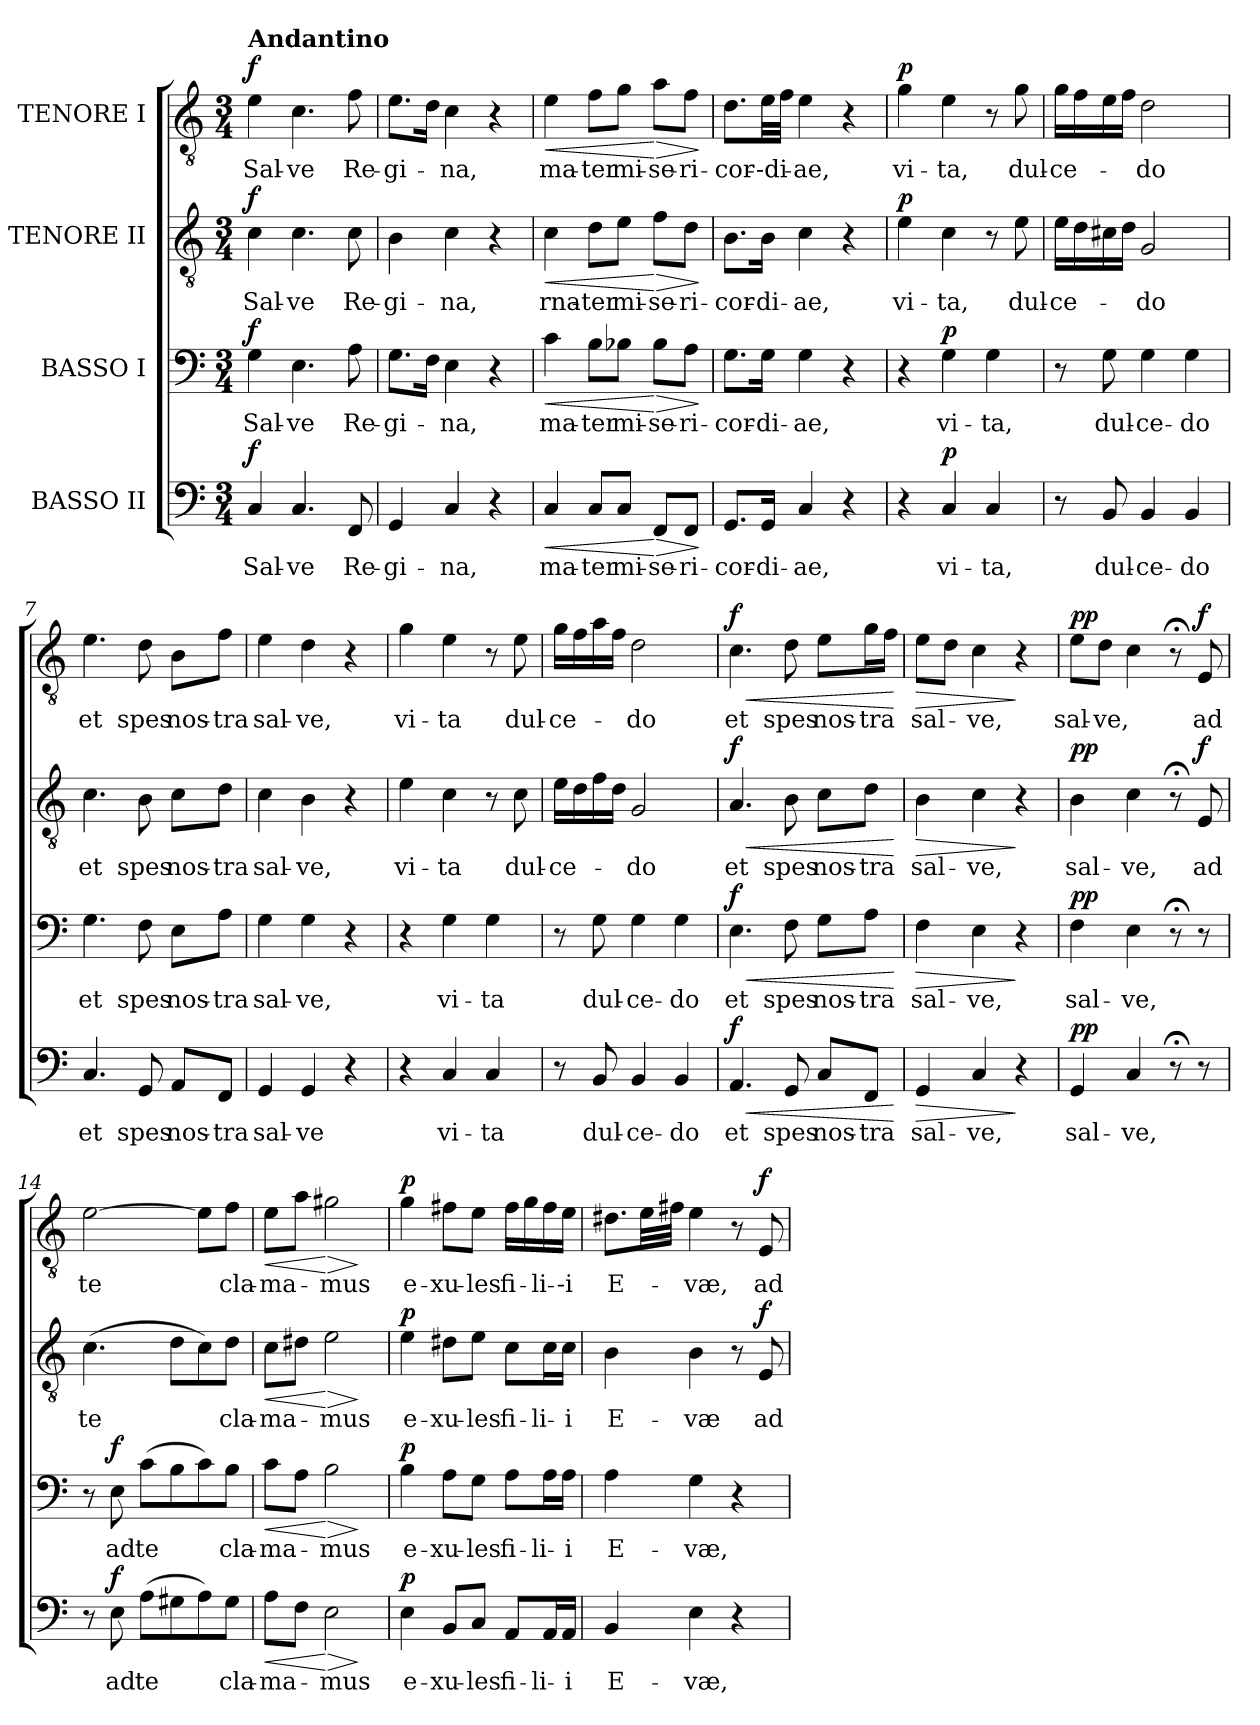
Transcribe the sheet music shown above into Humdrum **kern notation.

**kern	**text	**dynam	**kern	**text	**dynam	**kern	**text	**dynam	**kern	**text	**dynam
*part4	*part4	*part4	*part3	*part3	*part3	*part2	*part2	*part2	*part1	*part1	*part1
*staff4	*staff4	*staff4	*staff3	*staff3	*staff3	*staff2	*staff2	*staff2	*staff1	*staff1	*staff1
*I"BASSO II	*	*	*I"BASSO I	*	*	*I"TENORE II	*	*	*I"TENORE I	*	*
*clefF4	*	*	*clefF4	*	*	*clefGv2	*	*	*clefGv2	*	*
*k[]	*	*	*k[]	*	*	*k[]	*	*	*k[]	*	*
*M3/4	*	*	*M3/4	*	*	*M3/4	*	*	*M3/4	*	*
=1	=1	=1	=1	=1	=1	=1	=1	=1	=1	=1	=1
!	!	!	!	!	!	!	!	!	!LO:TX:a:B:t=Andantino	!	!
!	!LO:LY:b	!LO:DY:a	!	!LO:LY:b	!LO:DY:a	!	!LO:LY:b	!LO:DY:a	!	!LO:LY:b	!LO:DY:a
4C/	Sal-	f	4G\	Sal-	f	4c\	Sal-	f	4e\	Sal-	f
!	!LO:LY:b	!	!	!LO:LY:b	!	!	!LO:LY:b	!	!	!LO:LY:b	!
4.C/	-ve	.	4.E\	-ve	.	4.c\	-ve	.	4.c\	-ve	.
!	!LO:LY:b	!	!	!LO:LY:b	!	!	!LO:LY:b	!	!	!LO:LY:b	!
8FF/	Re-	.	8A\	Re-	.	8c\	Re-	.	8f\	Re-	.
=2	=2	=2	=2	=2	=2	=2	=2	=2	=2	=2	=2
!	!LO:LY:b	!	!	!LO:LY:b	!	!	!LO:LY:b	!	!	!LO:LY:b	!
4GG/	-gi-	.	8.G\L	-gi-	.	4B\	-gi-	.	8.e\L	-gi-	.
.	.	.	16F\Jk	.	.	.	.	.	16d\Jk	.	.
!	!LO:LY:b	!	!	!LO:LY:b	!	!	!LO:LY:b	!	!	!LO:LY:b	!
4C/	-na,	.	4E\	-na,	.	4c\	-na,	.	4c\	-na,	.
4r	.	.	4r	.	.	4r	.	.	4r	.	.
=3	=3	=3	=3	=3	=3	=3	=3	=3	=3	=3	=3
!	!LO:LY:b	!LO:HP:b	!	!LO:LY:b	!LO:HP:b	!	!LO:LY:b	!LO:HP:b	!	!LO:LY:b	!LO:HP:b
4C/	ma-	<	4c\	ma-	<	4c\	rna-	<	4e\	ma-	<
!	!LO:LY:b	!	!	!LO:LY:b	!	!	!LO:LY:b	!	!	!LO:LY:b	!
8C/L	-ter	.	8B\L	-ter	.	8d\L	-ter	.	8f\L	-ter	.
!	!LO:LY:b	!	!	!LO:LY:b	!	!	!LO:LY:b	!	!	!LO:LY:b	!
8C/J	mi-	.	8B-X\J	mi-	.	8e\J	mi-	.	8g\J	mi-	.
!	!LO:LY:b	!LO:HP:n=1:b	!	!LO:LY:b	!LO:HP:n=1:b	!	!LO:LY:b	!LO:HP:n=1:b	!	!LO:LY:b	!LO:HP:n=1:b
8FF/L	-se-	[ >	8B-\L	-se-	[ >	8f\L	-se-	[ >	8a\L	-se-	[ >
!	!LO:LY:b	!	!	!LO:LY:b	!	!	!LO:LY:b	!	!	!LO:LY:b	!
8FF/J	-ri-	.	8A\J	-ri-	.	8d\J	-ri-	.	8f\J	-ri-	.
.	.	]	.	.	]	.	.	]	.	.	]
=4	=4	=4	=4	=4	=4	=4	=4	=4	=4	=4	=4
!	!LO:LY:b	!	!	!LO:LY:b	!	!	!LO:LY:b	!	!	!LO:LY:b	!
8.GG/L	-cor-	.	8.G\L	-cor-	.	8.B\L	-cor-	.	8.d\L	-cor-	.
!	!LO:LY:b	!	!	!LO:LY:b	!	!	!LO:LY:b	!	!	!LO:LY:b	!
16GG/Jk	-di-	.	16G\Jk	-di-	.	16B\Jk	-di-	.	32e\LL	--di-	.
.	.	.	.	.	.	.	.	.	32f\JJJ	.	.
!	!LO:LY:b	!	!	!LO:LY:b	!	!	!LO:LY:b	!	!	!LO:LY:b	!
4C/	-ae,	.	4G\	-ae,	.	4c\	-ae,	.	4e\	-ae,	.
4r	.	.	4r	.	.	4r	.	.	4r	.	.
=5	=5	=5	=5	=5	=5	=5	=5	=5	=5	=5	=5
!	!	!	!	!	!	!	!LO:LY:b	!LO:DY:a	!	!LO:LY:b	!LO:DY:a
4r	.	.	4r	.	.	4e\	vi-	p	4g\	vi-	p
!	!LO:LY:b	!LO:DY:a	!	!LO:LY:b	!LO:DY:a	!	!LO:LY:b	!	!	!LO:LY:b	!
4C/	vi-	p	4G\	vi-	p	4c\	-ta,	.	4e\	-ta,	.
!	!LO:LY:b	!	!	!LO:LY:b	!	!	!	!	!	!	!
4C/	-ta,	.	4G\	-ta,	.	8r	.	.	8r	.	.
!	!	!	!	!	!	!	!LO:LY:b	!	!	!LO:LY:b	!
.	.	.	.	.	.	8e\	dul-	.	8g\	dul-	.
=6	=6	=6	=6	=6	=6	=6	=6	=6	=6	=6	=6
!	!	!	!	!	!	!	!LO:LY:b	!	!	!LO:LY:b	!
8r	.	.	8r	.	.	16e\LL	-ce-	.	16g\LL	-ce-	.
.	.	.	.	.	.	16d\	.	.	16f\	.	.
!	!LO:LY:b	!	!	!LO:LY:b	!	!	!	!	!	!	!
8BB/	dul-	.	8G\	dul-	.	16c#X\	.	.	16e\	.	.
.	.	.	.	.	.	16d\JJ	.	.	16f\JJ	.	.
!	!LO:LY:b	!	!	!LO:LY:b	!	!	!LO:LY:b	!	!	!LO:LY:b	!
4BB/	-ce-	.	4G\	-ce-	.	2G/	-do	.	2d\	-do	.
!	!LO:LY:b	!	!	!LO:LY:b	!	!	!	!	!	!	!
4BB/	-do	.	4G\	-do	.	.	.	.	.	.	.
!!LO:LB:g=z
=7	=7	=7	=7	=7	=7	=7	=7	=7	=7	=7	=7
!	!LO:LY:b	!	!	!LO:LY:b	!	!	!LO:LY:b	!	!	!LO:LY:b	!
4.C/	et	.	4.G\	et	.	4.c\	et	.	4.e\	et	.
!	!LO:LY:b	!	!	!LO:LY:b	!	!	!LO:LY:b	!	!	!LO:LY:b	!
8GG/	spes	.	8F\	spes	.	8B\	spes	.	8d\	spes	.
!	!LO:LY:b	!	!	!LO:LY:b	!	!	!LO:LY:b	!	!	!LO:LY:b	!
8AA/L	nos-	.	8E\L	nos-	.	8c\L	nos-	.	8B\L	nos-	.
!	!LO:LY:b	!	!	!LO:LY:b	!	!	!LO:LY:b	!	!	!LO:LY:b	!
8FF/J	-tra	.	8A\J	-tra	.	8d\J	-tra	.	8f\J	-tra	.
=8	=8	=8	=8	=8	=8	=8	=8	=8	=8	=8	=8
!	!LO:LY:b	!	!	!LO:LY:b	!	!	!LO:LY:b	!	!	!LO:LY:b	!
4GG/	sal-	.	4G\	sal-	.	4c\	sal-	.	4e\	sal-	.
!	!LO:LY:b	!	!	!LO:LY:b	!	!	!LO:LY:b	!	!	!LO:LY:b	!
4GG/	-ve	.	4G\	-ve,	.	4B\	-ve,	.	4d\	-ve,	.
4r	.	.	4r	.	.	4r	.	.	4r	.	.
=9	=9	=9	=9	=9	=9	=9	=9	=9	=9	=9	=9
!	!	!	!	!	!	!	!LO:LY:b	!	!	!LO:LY:b	!
4r	.	.	4r	.	.	4e\	vi-	.	4g\	vi-	.
!	!LO:LY:b	!	!	!LO:LY:b	!	!	!LO:LY:b	!	!	!LO:LY:b	!
4C/	vi-	.	4G\	vi-	.	4c\	-ta	.	4e\	-ta	.
!	!LO:LY:b	!	!	!LO:LY:b	!	!	!	!	!	!	!
4C/	-ta	.	4G\	-ta	.	8r	.	.	8r	.	.
!	!	!	!	!	!	!	!LO:LY:b	!	!	!LO:LY:b	!
.	.	.	.	.	.	8c\	dul-	.	8e\	dul-	.
=10	=10	=10	=10	=10	=10	=10	=10	=10	=10	=10	=10
!	!	!	!	!	!	!	!LO:LY:b	!	!	!LO:LY:b	!
8r	.	.	8r	.	.	16e\LL	-ce-	.	16g\LL	-ce-	.
.	.	.	.	.	.	16d\	.	.	16f\	.	.
!	!LO:LY:b	!	!	!LO:LY:b	!	!	!	!	!	!	!
8BB/	dul-	.	8G\	dul-	.	16f\	.	.	16a\	.	.
.	.	.	.	.	.	16d\JJ	.	.	16f\JJ	.	.
!	!LO:LY:b	!	!	!LO:LY:b	!	!	!LO:LY:b	!	!	!LO:LY:b	!
4BB/	-ce-	.	4G\	-ce-	.	2G/	-do	.	2d\	-do	.
!	!LO:LY:b	!	!	!LO:LY:b	!	!	!	!	!	!	!
4BB/	-do	.	4G\	-do	.	.	.	.	.	.	.
=11	=11	=11	=11	=11	=11	=11	=11	=11	=11	=11	=11
!	!LO:LY:b	!LO:HP:b	!	!LO:LY:b	!LO:HP:b	!	!LO:LY:b	!LO:HP:b	!	!LO:LY:b	!LO:HP:b
!	!	!LO:DY:n=1:a	!	!	!LO:DY:n=1:a	!	!	!LO:DY:n=1:a	!	!	!LO:DY:n=1:a
4.AA/	et	< f	4.E\	et	< f	4.A/	et	< f	4.c\	et	< f
!	!LO:LY:b	!	!	!LO:LY:b	!	!	!LO:LY:b	!	!	!LO:LY:b	!
8GG/	spes	.	8F\	spes	.	8B\	spes	.	8d\	spes	.
!	!LO:LY:b	!	!	!LO:LY:b	!	!	!LO:LY:b	!	!	!LO:LY:b	!
8C/L	nos-	.	8G\L	nos-	.	8c\L	nos-	.	8e\L	nos-	.
!	!LO:LY:b	!	!	!LO:LY:b	!	!	!LO:LY:b	!	!	!LO:LY:b	!
8FF/J	-tra	.	8A\J	-tra	.	8d\J	-tra	.	16g\L	-tra	.
.	.	.	.	.	.	.	.	.	16f\JJ	.	.
.	.	[	.	.	[	.	.	[	.	.	[
=12	=12	=12	=12	=12	=12	=12	=12	=12	=12	=12	=12
!	!LO:LY:b	!LO:HP:b	!	!LO:LY:b	!LO:HP:b	!	!LO:LY:b	!LO:HP:b	!	!LO:LY:b	!LO:HP:b
4GG/	sal-	>	4F\	sal-	>	4B\	sal-	>	8e\L	sal-	>
.	.	.	.	.	.	.	.	.	8d\J	.	.
!	!LO:LY:b	!	!	!LO:LY:b	!	!	!LO:LY:b	!	!	!LO:LY:b	!
4C/	-ve,	.	4E\	-ve,	.	4c\	-ve,	.	4c\	-ve,	.
4r	.	]	4r	.	]	4r	.	]	4r	.	]
!!LO:LB:g=z
=13	=13	=13	=13	=13	=13	=13	=13	=13	=13	=13	=13
!	!LO:LY:b	!LO:DY:a	!	!LO:LY:b	!LO:DY:a	!	!LO:LY:b	!LO:DY:a	!	!LO:LY:b	!LO:DY:a
4GG/	sal-	pp	4F\	sal-	pp	4B\	sal-	pp	8e\L	sal-	pp
!	!	!	!	!	!	!	!	!	!	!LO:LY:b	!
.	.	.	.	.	.	.	.	.	8d\J	-ve,	.
!	!LO:LY:b	!	!	!LO:LY:b	!	!	!LO:LY:b	!	!	!	!
4C/	-ve,	.	4E\	-ve,	.	4c\	-ve,	.	4c\	.	.
8r;<	.	.	8r;<	.	.	8r;<	.	.	8r;<	.	.
!	!	!	!	!	!	!	!LO:LY:b	!LO:DY:a	!	!LO:LY:b	!LO:DY:a
8r	.	.	8r	.	.	8E/	ad	f	8E/	ad	f
=14	=14	=14	=14	=14	=14	=14	=14	=14	=14	=14	=14
!	!	!	!	!	!	!	!LO:LY:b	!	!	!LO:LY:b	!
8r	.	.	8r	.	.	(>4.c\	te	.	[2e\	te	.
!	!LO:LY:b	!LO:DY:a	!	!LO:LY:b	!LO:DY:a	!	!	!	!	!	!
8E\	ad	f	8E\	ad	f	.	.	.	.	.	.
!	!LO:LY:b	!	!	!LO:LY:b	!	!	!	!	!	!	!
(>8A\L	te	.	(>8c\L	te	.	.	.	.	.	.	.
8G#X\	.	.	8B\	.	.	8d\L	.	.	.	.	.
8A\)	.	.	8c\)	.	.	8c\)	.	.	8e\L]	.	.
!	!LO:LY:b	!	!	!LO:LY:b	!	!	!LO:LY:b	!	!	!LO:LY:b	!
8G#\J	cla-	.	8B\J	cla-	.	8d\J	cla-	.	8f\J	cla-	.
=15	=15	=15	=15	=15	=15	=15	=15	=15	=15	=15	=15
!	!LO:LY:b	!LO:HP:b	!	!LO:LY:b	!LO:HP:b	!	!LO:LY:b	!LO:HP:b	!	!LO:LY:b	!LO:HP:b
8A\L	-ma-	<	8c\L	-ma-	<	8c\L	-ma-	<	8e\L	-ma-	<
8F\J	.	.	8A\J	.	.	8d#X\J	.	.	8a\J	.	.
!	!LO:LY:b	!LO:HP:n=1:b	!	!LO:LY:b	!LO:HP:n=1:b	!	!LO:LY:b	!LO:HP:n=1:b	!	!LO:LY:b	!LO:HP:n=1:b
2E\	-mus	[ >	2B\	-mus	[ >	2e\	-mus	[ >	2g#X\	-mus	[ >
.	.	]	.	.	]	.	.	]	.	.	]
=16	=16	=16	=16	=16	=16	=16	=16	=16	=16	=16	=16
!	!LO:LY:b	!LO:DY:a	!	!LO:LY:b	!LO:DY:a	!	!LO:LY:b	!LO:DY:a	!	!LO:LY:b	!LO:DY:a
4E\	e-	p	4B\	e-	p	4e\	e-	p	4g\	e-	p
!	!LO:LY:b	!	!	!LO:LY:b	!	!	!LO:LY:b	!	!	!LO:LY:b	!
8BB/L	-xu-	.	8A\L	-xu-	.	8d#X\L	-xu-	.	8f#X\L	-xu-	.
!	!LO:LY:b	!	!	!LO:LY:b	!	!	!LO:LY:b	!	!	!LO:LY:b	!
8C/J	-les	.	8G\J	-les	.	8e\J	-les	.	8e\J	-les	.
!	!LO:LY:b	!	!	!LO:LY:b	!	!	!LO:LY:b	!	!	!LO:LY:b	!
8AA/L	fi-	.	8A\L	fi-	.	8c\L	fi-	.	16f#\LL	fi-	.
.	.	.	.	.	.	.	.	.	16g\	.	.
!	!LO:LY:b	!	!	!LO:LY:b	!	!	!LO:LY:b	!	!	!LO:LY:b	!
16AA/L	-li-	.	16A\L	-li-	.	16c\L	-li-	.	16f#\	-li-	.
!	!LO:LY:b	!	!	!LO:LY:b	!	!	!LO:LY:b	!	!	!LO:LY:b	!
16AA/JJ	-i	.	16A\JJ	-i	.	16c\JJ	-i	.	16e\JJ	--i	.
=17	=17	=17	=17	=17	=17	=17	=17	=17	=17	=17	=17
!	!LO:LY:b	!	!	!LO:LY:b	!	!	!LO:LY:b	!	!	!LO:LY:b	!
4BB/	E-	.	4A\	E-	.	4B\	E-	.	8.d#X\L	E-	.
.	.	.	.	.	.	.	.	.	32e\LL	.	.
.	.	.	.	.	.	.	.	.	32f#X\JJJ	.	.
!	!LO:LY:b	!	!	!LO:LY:b	!	!	!LO:LY:b	!	!	!LO:LY:b	!
4E\	-væ,	.	4G\	-væ,	.	4B\	-væ	.	4e\	-væ,	.
4r	.	.	4r	.	.	8r	.	.	8r	.	.
!	!	!	!	!	!	!	!LO:LY:b	!LO:DY:a	!	!LO:LY:b	!LO:DY:a
.	.	.	.	.	.	8E/	ad	f	8E/	ad	f
=	=	=	=	=	=	=	=	=	=	=	=
*-	*-	*-	*-	*-	*-	*-	*-	*-	*-	*-	*-
